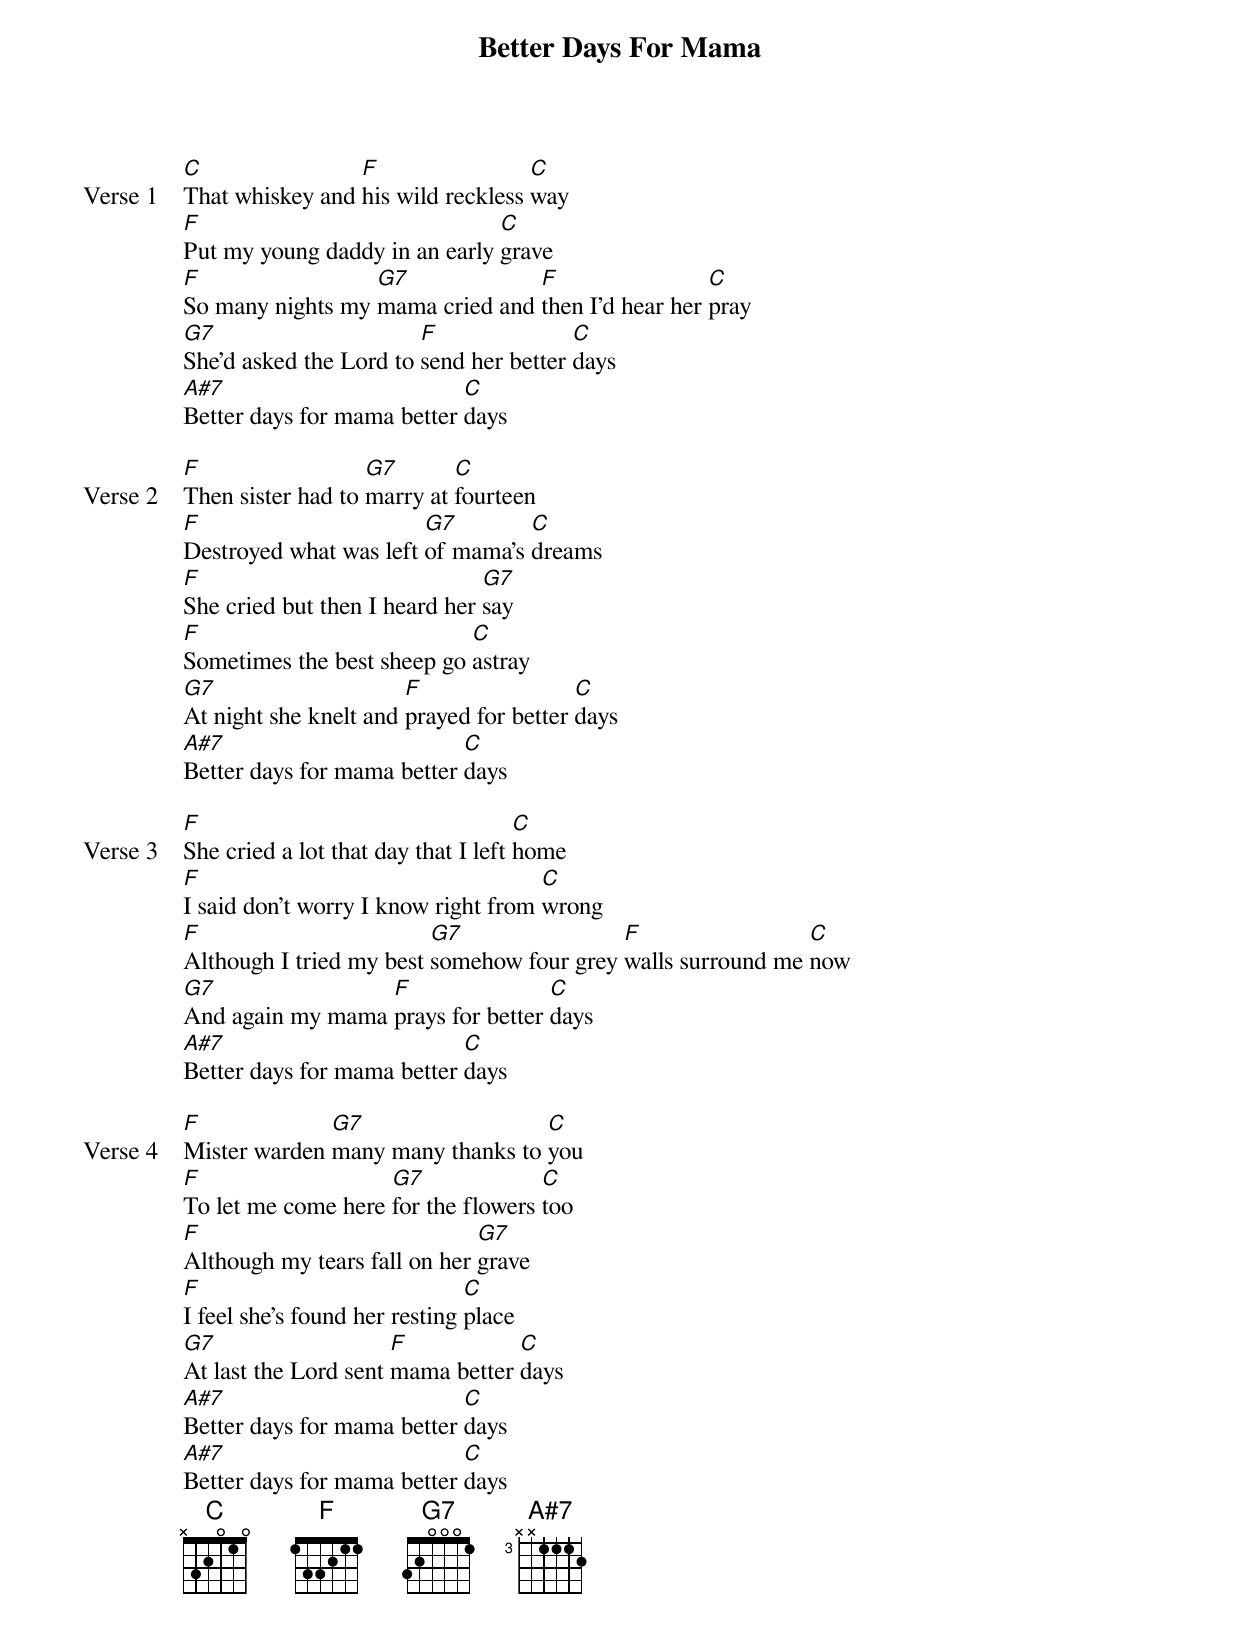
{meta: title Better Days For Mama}
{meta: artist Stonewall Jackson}
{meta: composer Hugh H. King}

{start_of_verse: Verse 1}
[C]That whiskey and [F]his wild reckless [C]way
[F]Put my young daddy in an early [C]grave
[F]So many nights my [G7]mama cried and [F]then I'd hear her [C]pray
[G7]She'd asked the Lord to [F]send her better [C]days
[A#7]Better days for mama better [C]days
{end_of_verse}

{start_of_verse: Verse 2}
[F]Then sister had to [G7]marry at [C]fourteen
[F]Destroyed what was left [G7]of mama's [C]dreams
[F]She cried but then I heard her [G7]say
[F]Sometimes the best sheep go [C]astray
[G7]At night she knelt and [F]prayed for better [C]days
[A#7]Better days for mama better [C]days
{end_of_verse}

{start_of_verse: Verse 3}
[F]She cried a lot that day that I left [C]home
[F]I said don't worry I know right from [C]wrong
[F]Although I tried my best [G7]somehow four grey [F]walls surround me [C]now
[G7]And again my mama [F]prays for better [C]days
[A#7]Better days for mama better [C]days
{end_of_verse}

{start_of_verse: Verse 4}
[F]Mister warden [G7]many many thanks to [C]you
[F]To let me come here [G7]for the flowers [C]too
[F]Although my tears fall on her [G7]grave
[F]I feel she's found her resting [C]place
[G7]At last the Lord sent [F]mama better [C]days
[A#7]Better days for mama better [C]days
[A#7]Better days for mama better [C]days
{end_of_verse}
